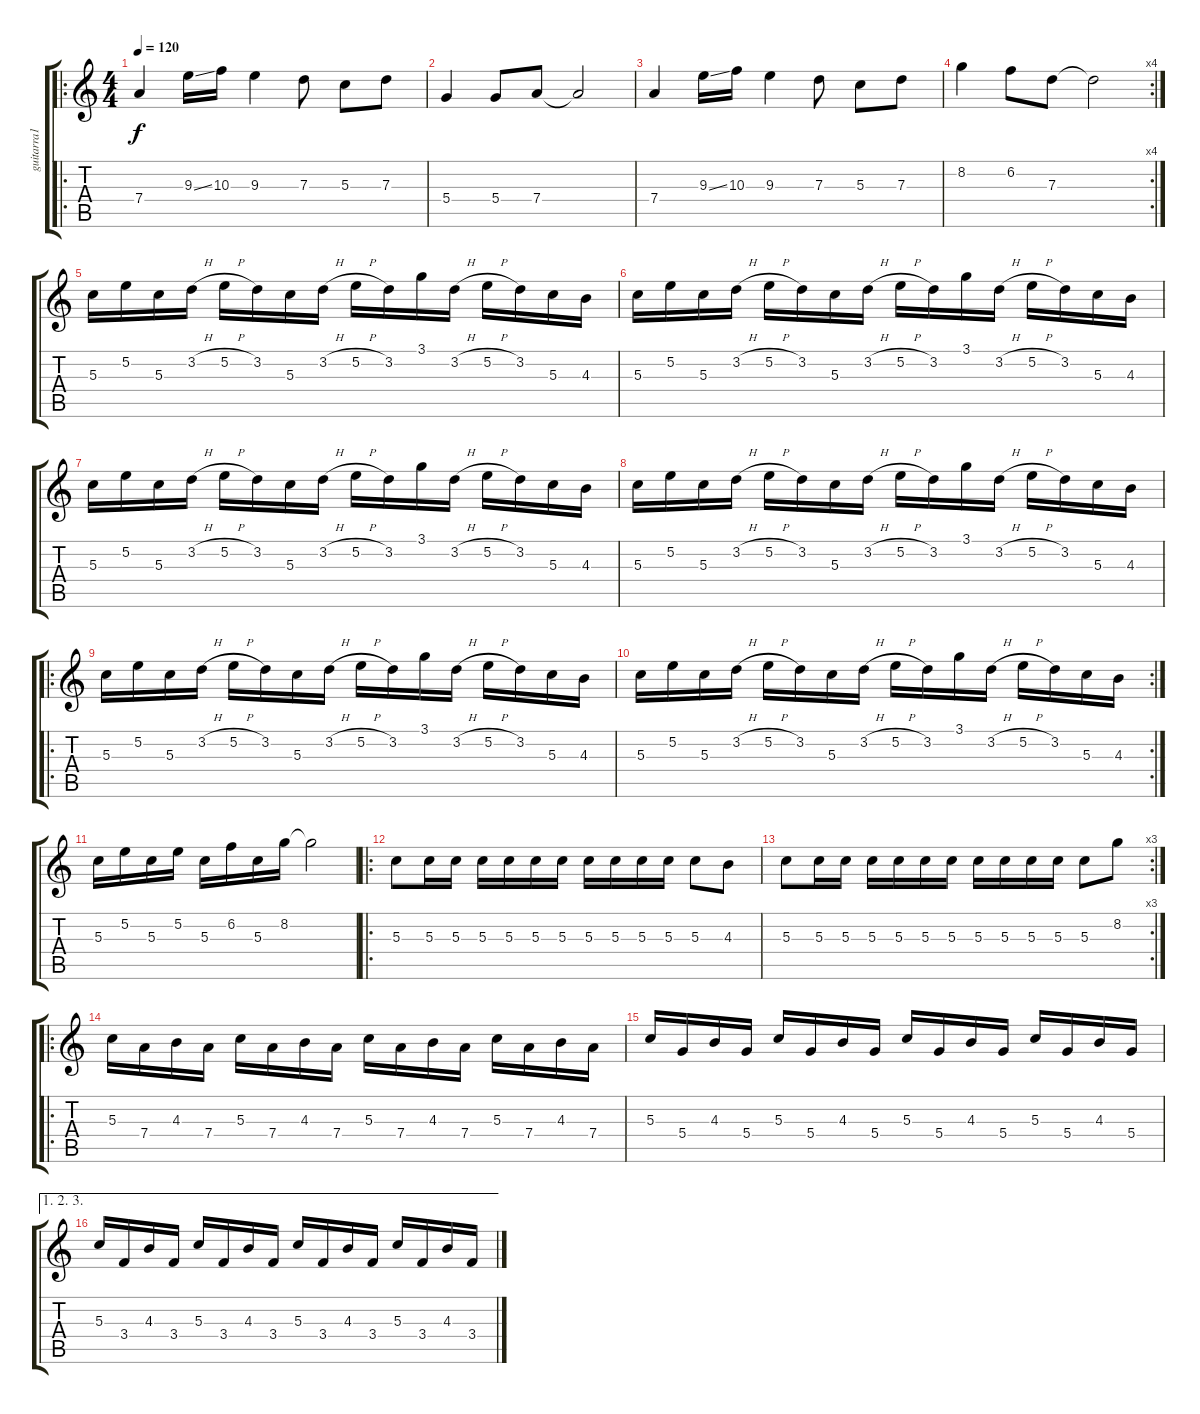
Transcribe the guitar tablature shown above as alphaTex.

\track ("guitarra1" "guitarra1") {instrument overdrivenguitar}
\staff {score tabs}
\tuning (E4 B3 G3 D3 A2 E2) {hide}
\ro
\ts (4 4)
\tempo 120
\clef g2
\ks c
7.4.4{dy f} 9.3{ss}.16 10.3.16 9.3.4 7.3.8 5.3.8 7.3.8 |
5.4.4 5.4.8 7.4.8 7.4{t}.2 |
7.4.4 9.3{ss}.16 10.3.16 9.3.4 7.3.8 5.3.8 7.3.8 |
\rc 4
8.2.4 6.2.8 7.3.8 7.3{t}.2 |
5.3.16 5.2.16 5.3.16 3.2{h}.16 5.2{h}.16 3.2.16 5.3.16 3.2{h}.16 5.2{h}.16 3.2.16 3.1.16 3.2{h}.16 5.2{h}.16 3.2.16 5.3.16 4.3.16 |
5.3.16 5.2.16 5.3.16 3.2{h}.16 5.2{h}.16 3.2.16 5.3.16 3.2{h}.16 5.2{h}.16 3.2.16 3.1.16 3.2{h}.16 5.2{h}.16 3.2.16 5.3.16 4.3.16 |
5.3.16 5.2.16 5.3.16 3.2{h}.16 5.2{h}.16 3.2.16 5.3.16 3.2{h}.16 5.2{h}.16 3.2.16 3.1.16 3.2{h}.16 5.2{h}.16 3.2.16 5.3.16 4.3.16 |
5.3.16 5.2.16 5.3.16 3.2{h}.16 5.2{h}.16 3.2.16 5.3.16 3.2{h}.16 5.2{h}.16 3.2.16 3.1.16 3.2{h}.16 5.2{h}.16 3.2.16 5.3.16 4.3.16 |
\ro
5.3.16 5.2.16 5.3.16 3.2{h}.16 5.2{h}.16 3.2.16 5.3.16 3.2{h}.16 5.2{h}.16 3.2.16 3.1.16 3.2{h}.16 5.2{h}.16 3.2.16 5.3.16 4.3.16 |
\rc 2
5.3.16 5.2.16 5.3.16 3.2{h}.16 5.2{h}.16 3.2.16 5.3.16 3.2{h}.16 5.2{h}.16 3.2.16 3.1.16 3.2{h}.16 5.2{h}.16 3.2.16 5.3.16 4.3.16 |
5.3.16 5.2.16 5.3.16 5.2.16 5.3.16 6.2.16 5.3.16 8.2.16 8.2{t}.2 |
\ro
5.3.8 5.3.16 5.3.16 5.3.16 5.3.16 5.3.16 5.3.16 5.3.16 5.3.16 5.3.16 5.3.16 5.3.8 4.3.8 |
\rc 3
5.3.8 5.3.16 5.3.16 5.3.16 5.3.16 5.3.16 5.3.16 5.3.16 5.3.16 5.3.16 5.3.16 5.3.8 8.2.8 |
\ro
5.3.16 7.4.16 4.3.16 7.4.16 5.3.16 7.4.16 4.3.16 7.4.16 5.3.16 7.4.16 4.3.16 7.4.16 5.3.16 7.4.16 4.3.16 7.4.16 |
5.3.16 5.4.16 4.3.16 5.4.16 5.3.16 5.4.16 4.3.16 5.4.16 5.3.16 5.4.16 4.3.16 5.4.16 5.3.16 5.4.16 4.3.16 5.4.16 |
\ae (1 2 3)
5.3.16 3.4.16 4.3.16 3.4.16 5.3.16 3.4.16 4.3.16 3.4.16 5.3.16 3.4.16 4.3.16 3.4.16 5.3.16 3.4.16 4.3.16 3.4.16
